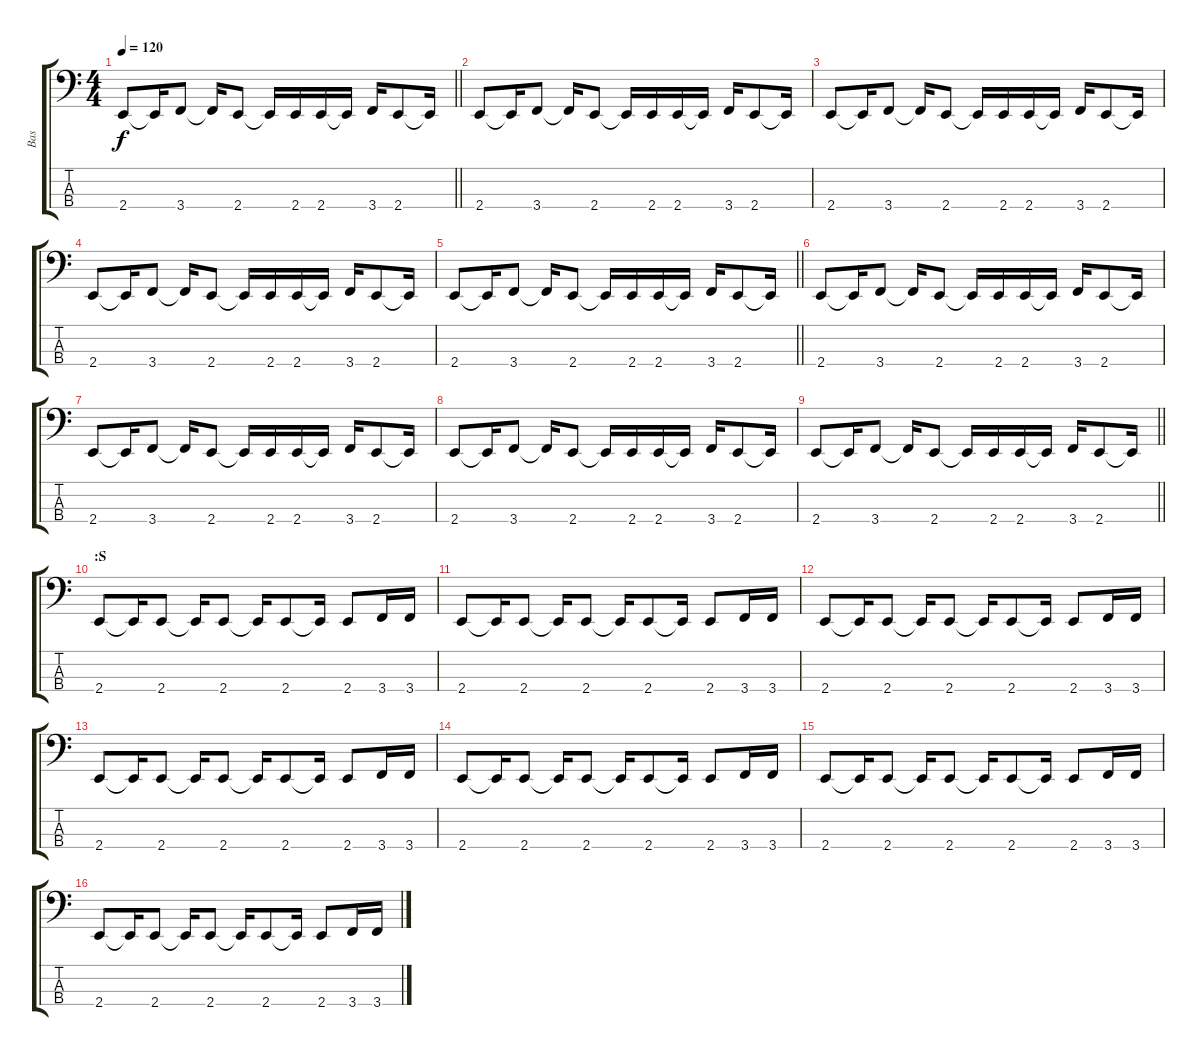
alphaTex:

\track ("Bas" "Bas") {instrument slapbass1}
\staff {score tabs}
\tuning (F2 C2 G1 D1) {hide}
\ts (4 4)
\tempo 120
\clef f4
\barLineRight lightlight
\ks c
2.4.8{dy f} 2.4{t}.16 3.4.8 3.4{t}.16 2.4.8 2.4{t}.16 2.4.16 2.4.16 2.4{t}.16 3.4.16 2.4.8 2.4{t}.16 |
2.4.8 2.4{t}.16 3.4.8 3.4{t}.16 2.4.8 2.4{t}.16 2.4.16 2.4.16 2.4{t}.16 3.4.16 2.4.8 2.4{t}.16 |
2.4.8 2.4{t}.16 3.4.8 3.4{t}.16 2.4.8 2.4{t}.16 2.4.16 2.4.16 2.4{t}.16 3.4.16 2.4.8 2.4{t}.16 |
2.4.8 2.4{t}.16 3.4.8 3.4{t}.16 2.4.8 2.4{t}.16 2.4.16 2.4.16 2.4{t}.16 3.4.16 2.4.8 2.4{t}.16 |
\barLineRight lightlight
2.4.8 2.4{t}.16 3.4.8 3.4{t}.16 2.4.8 2.4{t}.16 2.4.16 2.4.16 2.4{t}.16 3.4.16 2.4.8 2.4{t}.16 |
2.4.8 2.4{t}.16 3.4.8 3.4{t}.16 2.4.8 2.4{t}.16 2.4.16 2.4.16 2.4{t}.16 3.4.16 2.4.8 2.4{t}.16 |
2.4.8 2.4{t}.16 3.4.8 3.4{t}.16 2.4.8 2.4{t}.16 2.4.16 2.4.16 2.4{t}.16 3.4.16 2.4.8 2.4{t}.16 |
2.4.8 2.4{t}.16 3.4.8 3.4{t}.16 2.4.8 2.4{t}.16 2.4.16 2.4.16 2.4{t}.16 3.4.16 2.4.8 2.4{t}.16 |
\barLineRight lightlight
2.4.8 2.4{t}.16 3.4.8 3.4{t}.16 2.4.8 2.4{t}.16 2.4.16 2.4.16 2.4{t}.16 3.4.16 2.4.8 2.4{t}.16 |
\section ("" ":S")
2.4.8 2.4{t}.16 2.4.8 2.4{t}.16 2.4.8 2.4{t}.16 2.4.8 2.4{t}.16 2.4.8 3.4.16 3.4.16 |
2.4.8 2.4{t}.16 2.4.8 2.4{t}.16 2.4.8 2.4{t}.16 2.4.8 2.4{t}.16 2.4.8 3.4.16 3.4.16 |
2.4.8 2.4{t}.16 2.4.8 2.4{t}.16 2.4.8 2.4{t}.16 2.4.8 2.4{t}.16 2.4.8 3.4.16 3.4.16 |
2.4.8 2.4{t}.16 2.4.8 2.4{t}.16 2.4.8 2.4{t}.16 2.4.8 2.4{t}.16 2.4.8 3.4.16 3.4.16 |
2.4.8 2.4{t}.16 2.4.8 2.4{t}.16 2.4.8 2.4{t}.16 2.4.8 2.4{t}.16 2.4.8 3.4.16 3.4.16 |
2.4.8 2.4{t}.16 2.4.8 2.4{t}.16 2.4.8 2.4{t}.16 2.4.8 2.4{t}.16 2.4.8 3.4.16 3.4.16 |
2.4.8 2.4{t}.16 2.4.8 2.4{t}.16 2.4.8 2.4{t}.16 2.4.8 2.4{t}.16 2.4.8 3.4.16 3.4.16
